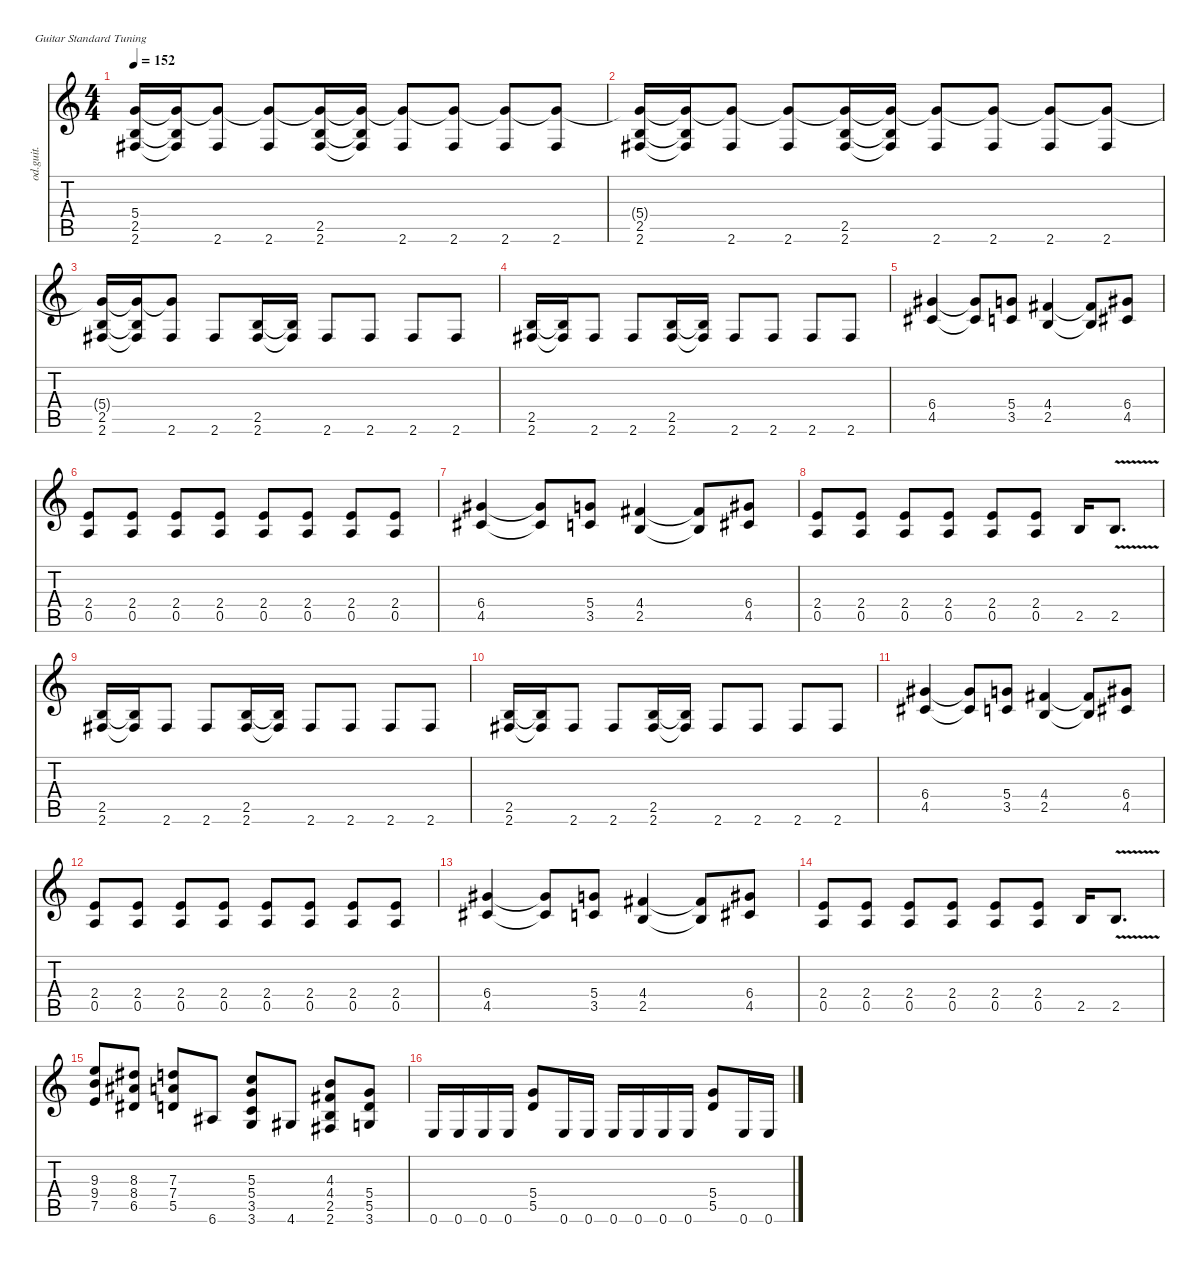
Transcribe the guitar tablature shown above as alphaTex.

\defaultSystemsLayout 4
\hideDynamics
\bracketExtendMode nobrackets
\track ("Rhythm 1" "od.guit.") {instrument overdrivenguitar}
\staff {score tabs}
\tuning (E4 B3 G3 D3 A2 E2)
\ts (4 4)
\tempo 152
\clef g2
\ks c
(2.5 2.6{acc #} 5.4{t}).16{dy f} (2.5{t} 2.6{t acc #} 5.4{t}).16 (5.4{t} 2.6{acc #}).8 (2.6{acc #} 5.4{t}).8{dy mf} (2.5 2.6{acc #} 5.4{t}).16{dy f} (2.5{t} 2.6{t acc #} 5.4{t}).16 (2.6{acc #} 5.4{t}).8{dy mf} (2.6{acc #} 5.4{t}).8 (2.6{acc #} 5.4{t}).8 (2.6{acc #} 5.4{t}).8 |
(2.5 2.6{acc #} 5.4{t}).16{dy f} (2.5{t} 2.6{t acc #} 5.4{t}).16 (2.6{acc #} 5.4{t}).8{dy mf} (2.6{acc #} 5.4{t}).8 (2.5 2.6{acc #} 5.4{t}).16{dy f} (2.5{t} 2.6{t acc #} 5.4{t}).16 (2.6{acc #} 5.4{t}).8{dy mf} (2.6{acc #} 5.4{t}).8 (2.6{acc #} 5.4{t}).8 (2.6{acc #} 5.4{t}).8 |
(2.5 2.6{acc #} 5.4{t}).16{dy f} (2.5{t} 2.6{t acc #} 5.4{t}).16 (5.4{t} 2.6{acc #}).8 2.6{acc #}.8{dy mf} (2.5 2.6{acc #}).16{dy f} (2.5{t} 2.6{t acc #}).16 2.6{acc #}.8{dy mf} 2.6{acc #}.8 2.6{acc #}.8 2.6{acc #}.8 |
(2.5 2.6{acc #}).16{dy f} (2.5{t} 2.6{t acc #}).16 2.6{acc #}.8{dy mf} 2.6{acc #}.8 (2.5 2.6{acc #}).16{dy f} (2.5{t} 2.6{t acc #}).16 2.6{acc #}.8{dy mf} 2.6{acc #}.8 2.6{acc #}.8 2.6{acc #}.8 |
(6.4{acc #} 4.5{acc #}).4{dy f} (6.4{t acc #} 4.5{t acc #}).8 (5.4 3.5).8 (4.4{acc #} 2.5).4 (4.4{t acc #} 2.5{t}).8 (6.4{acc #} 4.5{acc #}).8 |
(2.4 0.5).8{dy mf} (2.4 0.5).8 (2.4 0.5).8 (2.4 0.5).8 (2.4 0.5).8 (2.4 0.5).8 (2.4 0.5).8 (2.4 0.5).8 |
(6.4{acc #} 4.5{acc #}).4{dy f} (6.4{t acc #} 4.5{t acc #}).8 (5.4 3.5).8 (4.4{acc #} 2.5).4 (4.4{t acc #} 2.5{t}).8 (6.4{acc #} 4.5{acc #}).8 |
(2.4 0.5).8{dy mf} (2.4 0.5).8 (2.4 0.5).8 (2.4 0.5).8 (2.4 0.5).8 (2.4 0.5).8 2.5.16{dy f} 2.5{v}.8{d} |
(2.5 2.6{acc #}).16 (2.5{t} 2.6{t acc #}).16 2.6{acc #}.8{dy mf} 2.6{acc #}.8 (2.5 2.6{acc #}).16{dy f} (2.5{t} 2.6{t acc #}).16 2.6{acc #}.8{dy mf} 2.6{acc #}.8 2.6{acc #}.8 2.6{acc #}.8 |
(2.5 2.6{acc #}).16{dy f} (2.5{t} 2.6{t acc #}).16 2.6{acc #}.8{dy mf} 2.6{acc #}.8 (2.5 2.6{acc #}).16{dy f} (2.5{t} 2.6{t acc #}).16 2.6{acc #}.8{dy mf} 2.6{acc #}.8 2.6{acc #}.8 2.6{acc #}.8 |
(6.4{acc #} 4.5{acc #}).4{dy f} (6.4{t acc #} 4.5{t acc #}).8 (5.4 3.5).8 (4.4{acc #} 2.5).4 (4.4{t acc #} 2.5{t}).8 (6.4{acc #} 4.5{acc #}).8 |
(2.4 0.5).8{dy mf} (2.4 0.5).8 (2.4 0.5).8 (2.4 0.5).8 (2.4 0.5).8 (2.4 0.5).8 (2.4 0.5).8 (2.4 0.5).8 |
(6.4{acc #} 4.5{acc #}).4{dy f} (6.4{t acc #} 4.5{t acc #}).8 (5.4 3.5).8 (4.4{acc #} 2.5).4 (4.4{t acc #} 2.5{t}).8 (6.4{acc #} 4.5{acc #}).8 |
(2.4 0.5).8{dy mf} (2.4 0.5).8 (2.4 0.5).8 (2.4 0.5).8 (2.4 0.5).8 (2.4 0.5).8 2.5.16{dy f} 2.5{v}.8{d} |
(9.3 9.4 7.5).8 (8.3{acc #} 8.4{acc #} 6.5{acc #}).8 (7.3 7.4 5.5).8 6.6{acc #}.8{dy mf} (5.3 5.4 3.5 3.6).8{dy f} 4.6{acc #}.8{dy mf} (4.3 4.4{acc #} 2.5 2.6{acc #}).8{dy f} (5.4 5.5 3.6).8 |
0.6.16 0.6.16 0.6.16 0.6.16 (5.4 5.5).8 0.6.16 0.6.16 0.6.16 0.6.16 0.6.16 0.6.16 (5.4 5.5).8 0.6.16 0.6.16
